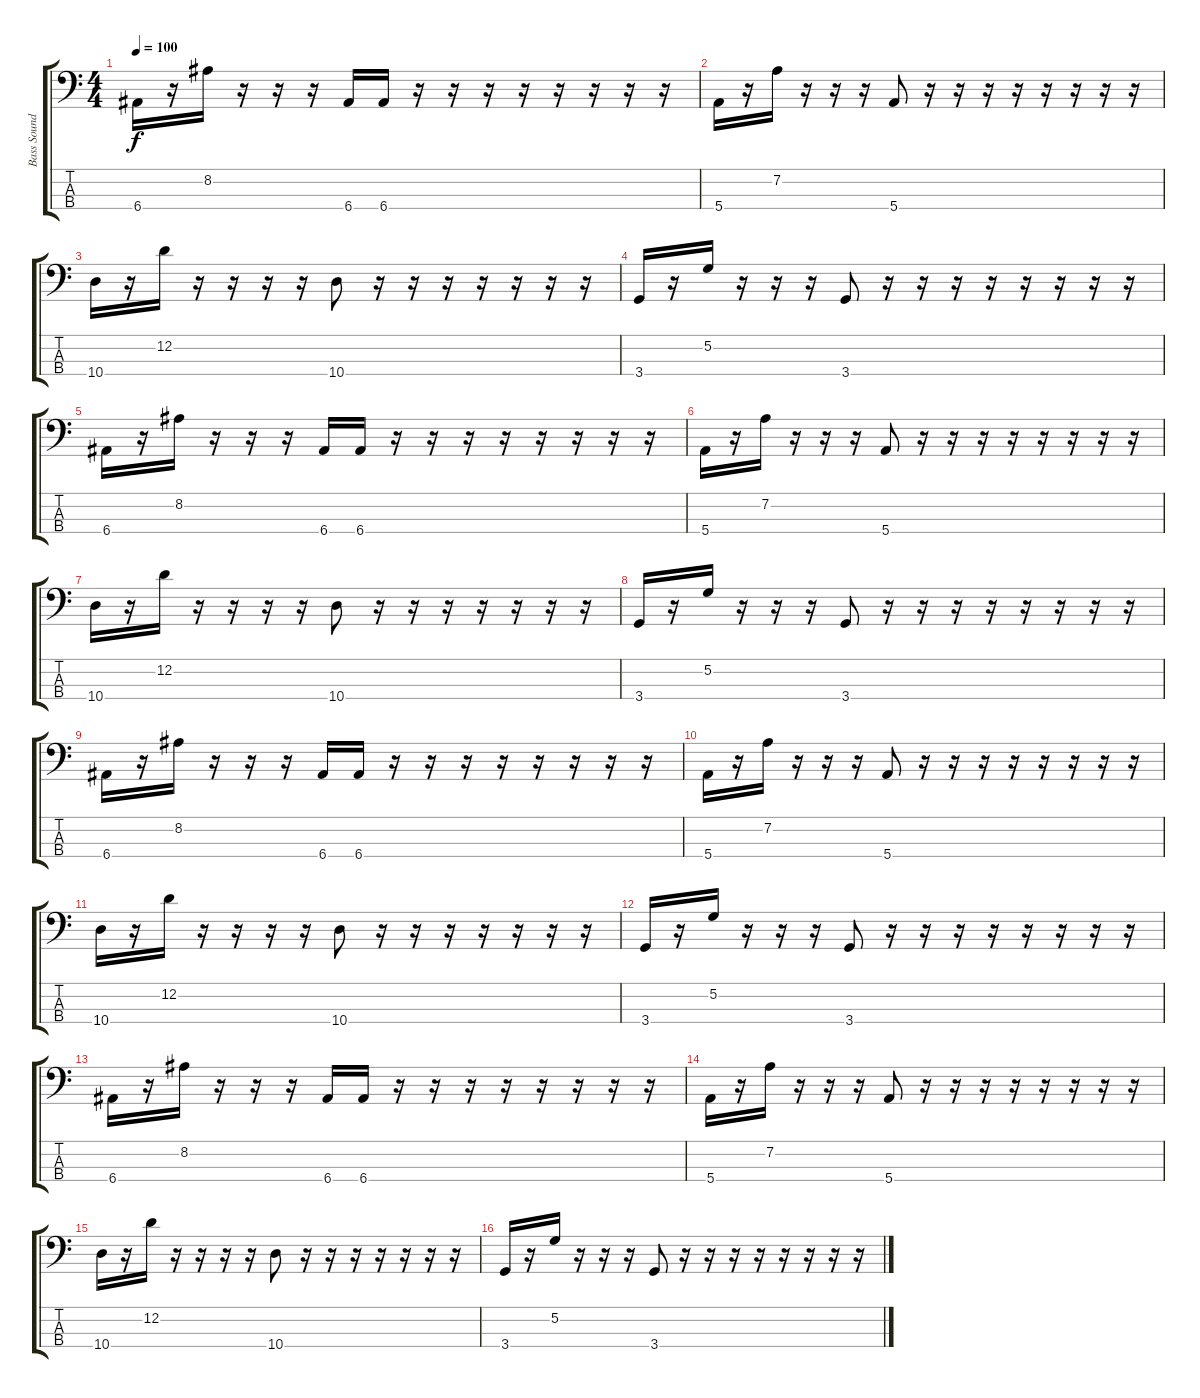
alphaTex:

\track ("Bass Sound" "Bass Sound") {instrument synthbass1}
\staff {score tabs}
\tuning (G2 D2 A1 E1) {hide}
\ts (4 4)
\tempo 100
\clef f4
\ks c
6.4.16{dy f} r.16 8.2.16 r.16 r.16 r.16 6.4.16 6.4.16 r.16 r.16 r.16 r.16 r.16 r.16 r.16 r.16 |
5.4.16 r.16 7.2.16 r.16 r.16 r.16 5.4.8 r.16 r.16 r.16 r.16 r.16 r.16 r.16 r.16 |
10.4.16 r.16 12.2.16 r.16 r.16 r.16 r.16 10.4.8 r.16 r.16 r.16 r.16 r.16 r.16 r.16 |
3.4.16 r.16 5.2.16 r.16 r.16 r.16 3.4.8 r.16 r.16 r.16 r.16 r.16 r.16 r.16 r.16 |
6.4.16 r.16 8.2.16 r.16 r.16 r.16 6.4.16 6.4.16 r.16 r.16 r.16 r.16 r.16 r.16 r.16 r.16 |
5.4.16 r.16 7.2.16 r.16 r.16 r.16 5.4.8 r.16 r.16 r.16 r.16 r.16 r.16 r.16 r.16 |
10.4.16 r.16 12.2.16 r.16 r.16 r.16 r.16 10.4.8 r.16 r.16 r.16 r.16 r.16 r.16 r.16 |
3.4.16 r.16 5.2.16 r.16 r.16 r.16 3.4.8 r.16 r.16 r.16 r.16 r.16 r.16 r.16 r.16 |
6.4.16 r.16 8.2.16 r.16 r.16 r.16 6.4.16 6.4.16 r.16 r.16 r.16 r.16 r.16 r.16 r.16 r.16 |
5.4.16 r.16 7.2.16 r.16 r.16 r.16 5.4.8 r.16 r.16 r.16 r.16 r.16 r.16 r.16 r.16 |
10.4.16 r.16 12.2.16 r.16 r.16 r.16 r.16 10.4.8 r.16 r.16 r.16 r.16 r.16 r.16 r.16 |
3.4.16 r.16 5.2.16 r.16 r.16 r.16 3.4.8 r.16 r.16 r.16 r.16 r.16 r.16 r.16 r.16 |
6.4.16 r.16 8.2.16 r.16 r.16 r.16 6.4.16 6.4.16 r.16 r.16 r.16 r.16 r.16 r.16 r.16 r.16 |
5.4.16 r.16 7.2.16 r.16 r.16 r.16 5.4.8 r.16 r.16 r.16 r.16 r.16 r.16 r.16 r.16 |
10.4.16 r.16 12.2.16 r.16 r.16 r.16 r.16 10.4.8 r.16 r.16 r.16 r.16 r.16 r.16 r.16 |
3.4.16 r.16 5.2.16 r.16 r.16 r.16 3.4.8 r.16 r.16 r.16 r.16 r.16 r.16 r.16 r.16
